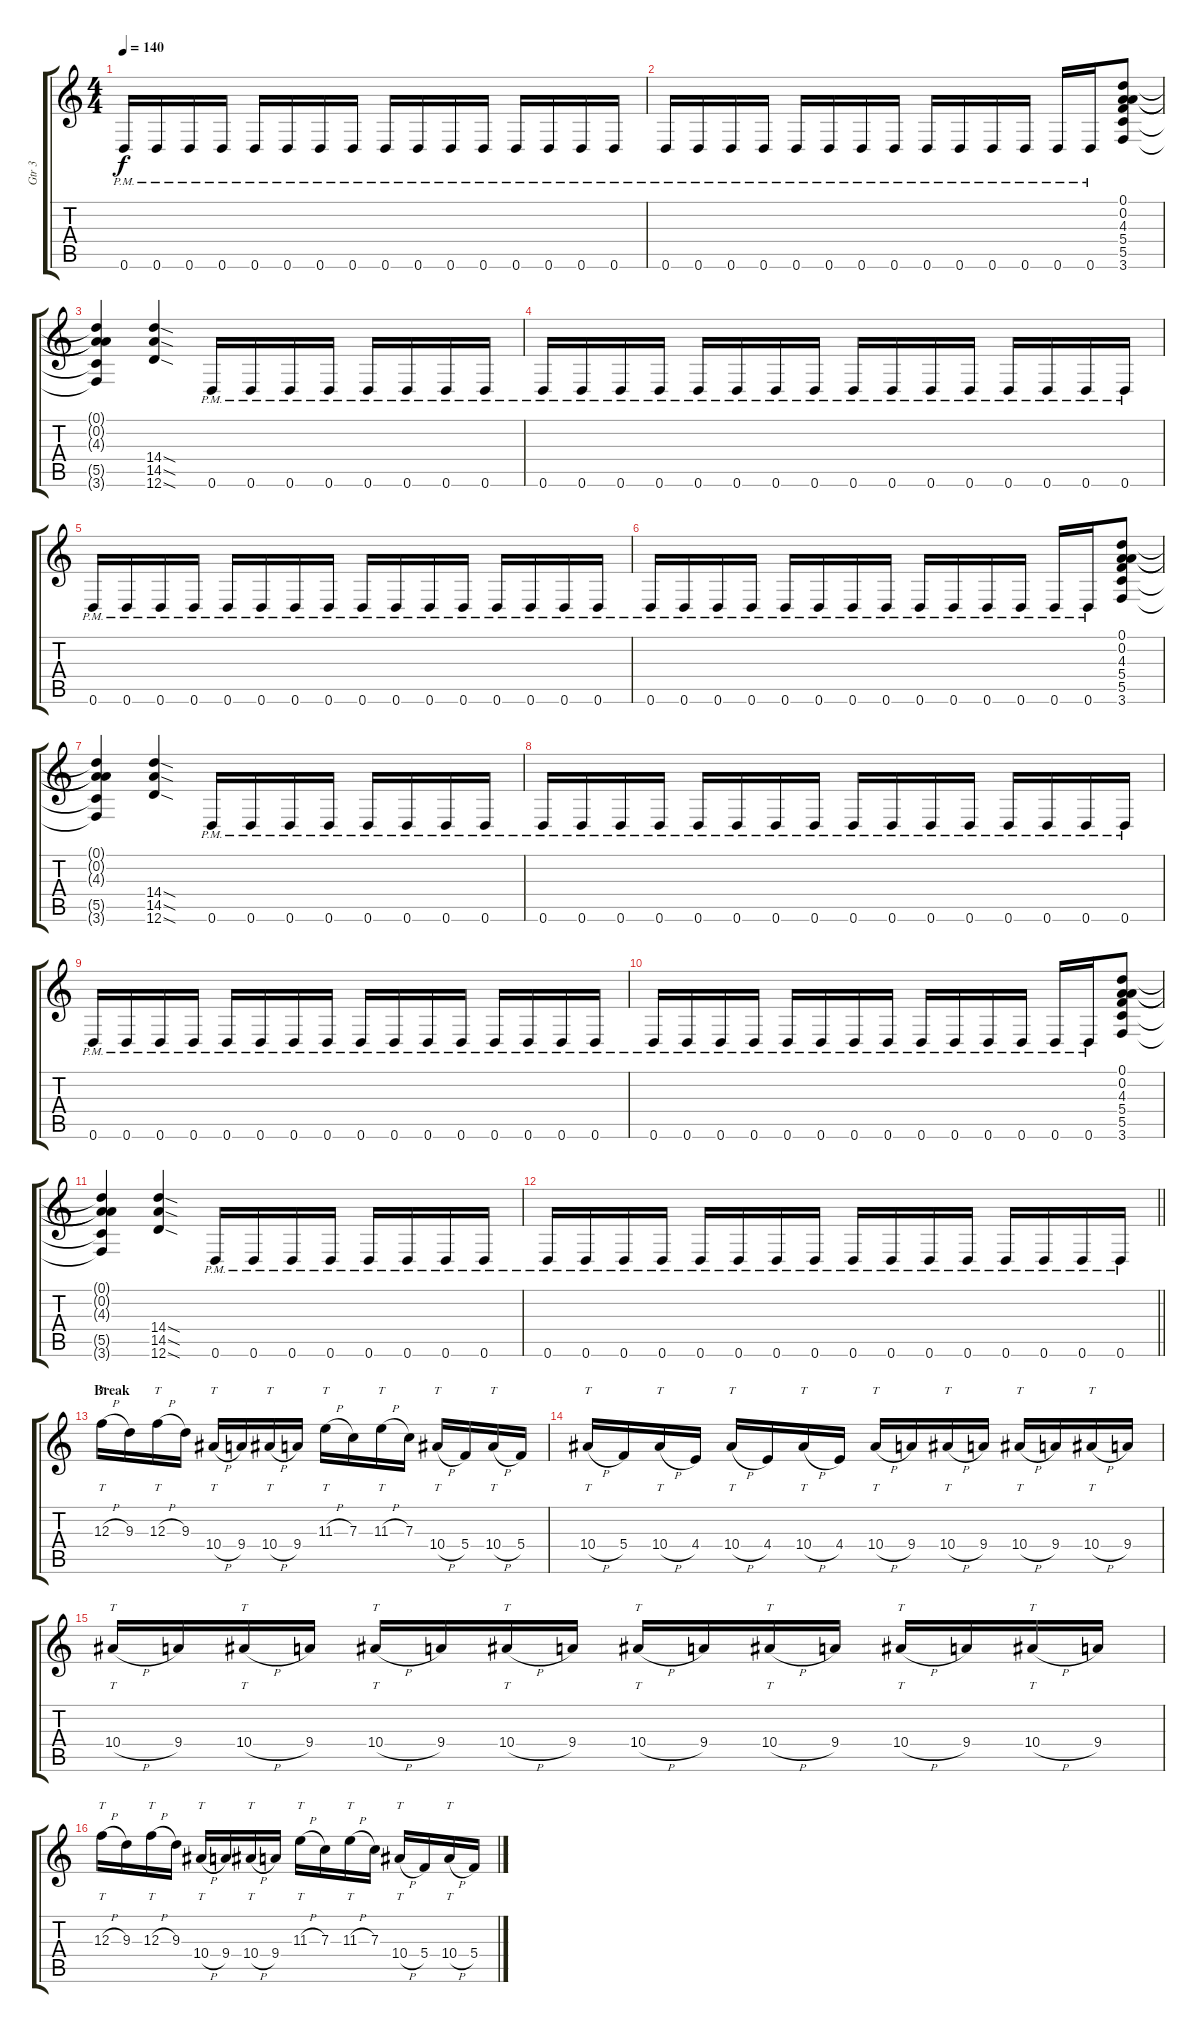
\track ("Gtr 3" "Gtr 3") {instrument distortionguitar}
\staff {score tabs}
\tuning (D4 A3 F3 C3 G2 D2) {hide}
\ts (4 4)
\tempo 140
\clef g2
\ks c
0.6{pm}.16{dy f} 0.6{pm}.16 0.6{pm}.16 0.6{pm}.16 0.6{pm}.16 0.6{pm}.16 0.6{pm}.16 0.6{pm}.16 0.6{pm}.16 0.6{pm}.16 0.6{pm}.16 0.6{pm}.16 0.6{pm}.16 0.6{pm}.16 0.6{pm}.16 0.6{pm}.16 |
0.6{pm}.16 0.6{pm}.16 0.6{pm}.16 0.6{pm}.16 0.6{pm}.16 0.6{pm}.16 0.6{pm}.16 0.6{pm}.16 0.6{pm}.16 0.6{pm}.16 0.6{pm}.16 0.6{pm}.16 0.6{pm}.16 0.6{pm}.16 (0.1 0.2 4.3 5.4 5.5 3.6).8 |
(0.1{t} 0.2{t} 4.3{t} 5.5{t} 3.6{t}).4 (14.4{sod} 14.5{sod} 12.6{sod}).4 0.6{pm}.16 0.6{pm}.16 0.6{pm}.16 0.6{pm}.16 0.6{pm}.16 0.6{pm}.16 0.6{pm}.16 0.6{pm}.16 |
0.6{pm}.16 0.6{pm}.16 0.6{pm}.16 0.6{pm}.16 0.6{pm}.16 0.6{pm}.16 0.6{pm}.16 0.6{pm}.16 0.6{pm}.16 0.6{pm}.16 0.6{pm}.16 0.6{pm}.16 0.6{pm}.16 0.6{pm}.16 0.6{pm}.16 0.6{pm}.16 |
0.6{pm}.16 0.6{pm}.16 0.6{pm}.16 0.6{pm}.16 0.6{pm}.16 0.6{pm}.16 0.6{pm}.16 0.6{pm}.16 0.6{pm}.16 0.6{pm}.16 0.6{pm}.16 0.6{pm}.16 0.6{pm}.16 0.6{pm}.16 0.6{pm}.16 0.6{pm}.16 |
0.6{pm}.16 0.6{pm}.16 0.6{pm}.16 0.6{pm}.16 0.6{pm}.16 0.6{pm}.16 0.6{pm}.16 0.6{pm}.16 0.6{pm}.16 0.6{pm}.16 0.6{pm}.16 0.6{pm}.16 0.6{pm}.16 0.6{pm}.16 (0.1 0.2 4.3 5.4 5.5 3.6).8 |
(0.1{t} 0.2{t} 4.3{t} 5.5{t} 3.6{t}).4 (14.4{sod} 14.5{sod} 12.6{sod}).4 0.6{pm}.16 0.6{pm}.16 0.6{pm}.16 0.6{pm}.16 0.6{pm}.16 0.6{pm}.16 0.6{pm}.16 0.6{pm}.16 |
0.6{pm}.16 0.6{pm}.16 0.6{pm}.16 0.6{pm}.16 0.6{pm}.16 0.6{pm}.16 0.6{pm}.16 0.6{pm}.16 0.6{pm}.16 0.6{pm}.16 0.6{pm}.16 0.6{pm}.16 0.6{pm}.16 0.6{pm}.16 0.6{pm}.16 0.6{pm}.16 |
0.6{pm}.16 0.6{pm}.16 0.6{pm}.16 0.6{pm}.16 0.6{pm}.16 0.6{pm}.16 0.6{pm}.16 0.6{pm}.16 0.6{pm}.16 0.6{pm}.16 0.6{pm}.16 0.6{pm}.16 0.6{pm}.16 0.6{pm}.16 0.6{pm}.16 0.6{pm}.16 |
0.6{pm}.16 0.6{pm}.16 0.6{pm}.16 0.6{pm}.16 0.6{pm}.16 0.6{pm}.16 0.6{pm}.16 0.6{pm}.16 0.6{pm}.16 0.6{pm}.16 0.6{pm}.16 0.6{pm}.16 0.6{pm}.16 0.6{pm}.16 (0.1 0.2 4.3 5.4 5.5 3.6).8 |
(0.1{t} 0.2{t} 4.3{t} 5.5{t} 3.6{t}).4 (14.4{sod} 14.5{sod} 12.6{sod}).4 0.6{pm}.16 0.6{pm}.16 0.6{pm}.16 0.6{pm}.16 0.6{pm}.16 0.6{pm}.16 0.6{pm}.16 0.6{pm}.16 |
\barLineRight lightlight
0.6{pm}.16 0.6{pm}.16 0.6{pm}.16 0.6{pm}.16 0.6{pm}.16 0.6{pm}.16 0.6{pm}.16 0.6{pm}.16 0.6{pm}.16 0.6{pm}.16 0.6{pm}.16 0.6{pm}.16 0.6{pm}.16 0.6{pm}.16 0.6{pm}.16 0.6{pm}.16 |
\section ("" "Break")
12.3{h}.16{tt} 9.3.16 12.3{h}.16{tt} 9.3.16 10.4{h}.16{tt} 9.4.16 10.4{h}.16{tt} 9.4.16 11.3{h}.16{tt} 7.3.16 11.3{h}.16{tt} 7.3.16 10.4{h}.16{tt} 5.4.16 10.4{h}.16{tt} 5.4.16 |
10.4{h}.16{tt} 5.4.16 10.4{h}.16{tt} 4.4.16 10.4{h}.16{tt} 4.4.16 10.4{h}.16{tt} 4.4.16 10.4{h}.16{tt} 9.4.16 10.4{h}.16{tt} 9.4.16 10.4{h}.16{tt} 9.4.16 10.4{h}.16{tt} 9.4.16 |
10.4{h}.16{tt} 9.4.16 10.4{h}.16{tt} 9.4.16 10.4{h}.16{tt} 9.4.16 10.4{h}.16{tt} 9.4.16 10.4{h}.16{tt} 9.4.16 10.4{h}.16{tt} 9.4.16 10.4{h}.16{tt} 9.4.16 10.4{h}.16{tt} 9.4.16 |
12.3{h}.16{tt} 9.3.16 12.3{h}.16{tt} 9.3.16 10.4{h}.16{tt} 9.4.16 10.4{h}.16{tt} 9.4.16 11.3{h}.16{tt} 7.3.16 11.3{h}.16{tt} 7.3.16 10.4{h}.16{tt} 5.4.16 10.4{h}.16{tt} 5.4.16
